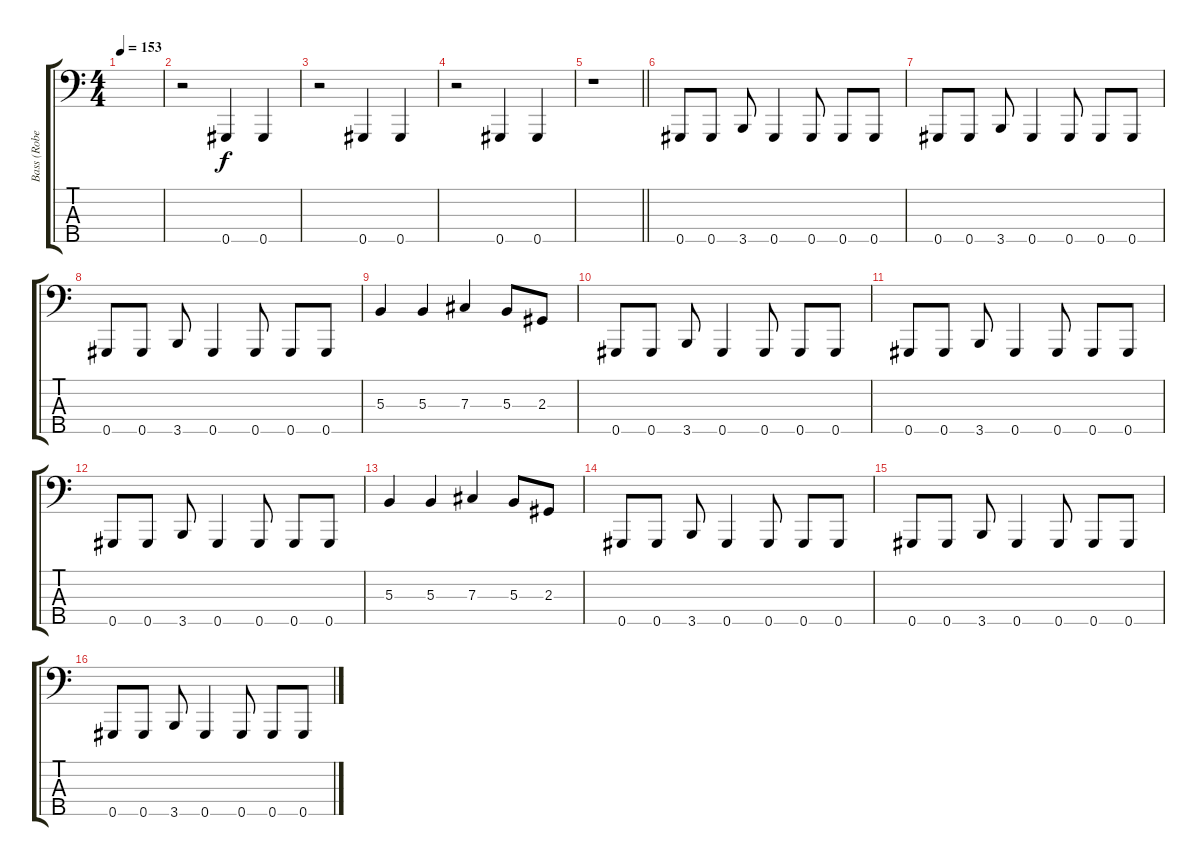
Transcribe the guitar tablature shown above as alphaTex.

\track ("Bass (Robert Trujillo)" "Bass (Robe") {instrument electricbassfinger}
\staff {score tabs}
\tuning (E2 B1 Gb1 B0 Ab0) {hide}
\ts (4 4)
\tempo 153
\clef f4
\ks c
|
r.2 0.5.4 0.5.4 |
r.2 0.5.4 0.5.4 |
r.2 0.5.4 0.5.4 |
\barLineRight lightlight
r.1 |
0.5.8 0.5.8 3.5.8 0.5.4 0.5.8 0.5.8 0.5.8 |
0.5.8 0.5.8 3.5.8 0.5.4 0.5.8 0.5.8 0.5.8 |
0.5.8 0.5.8 3.5.8 0.5.4 0.5.8 0.5.8 0.5.8 |
5.3.4 5.3.4 7.3.4 5.3.8 2.3.8 |
0.5.8 0.5.8 3.5.8 0.5.4 0.5.8 0.5.8 0.5.8 |
0.5.8 0.5.8 3.5.8 0.5.4 0.5.8 0.5.8 0.5.8 |
0.5.8 0.5.8 3.5.8 0.5.4 0.5.8 0.5.8 0.5.8 |
5.3.4 5.3.4 7.3.4 5.3.8 2.3.8 |
0.5.8 0.5.8 3.5.8 0.5.4 0.5.8 0.5.8 0.5.8 |
0.5.8 0.5.8 3.5.8 0.5.4 0.5.8 0.5.8 0.5.8 |
0.5.8 0.5.8 3.5.8 0.5.4 0.5.8 0.5.8 0.5.8
